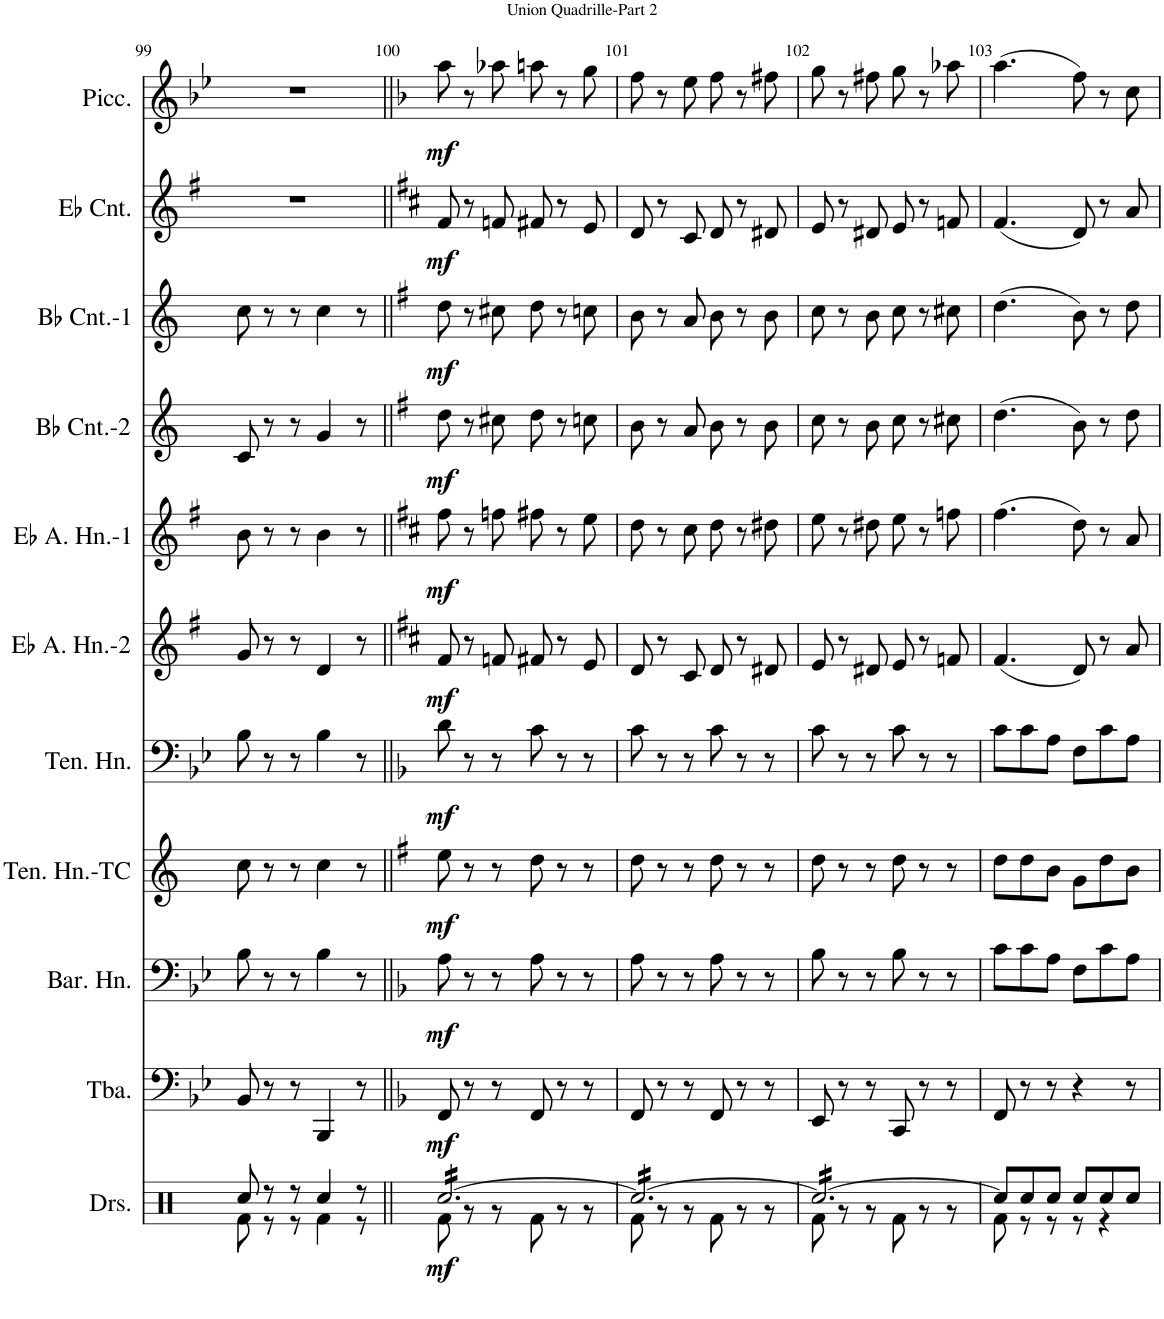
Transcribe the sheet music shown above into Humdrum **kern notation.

**kern	**dynam	**kern	**dynam	**kern	**dynam	**kern	**dynam	**kern	**dynam	**kern	**dynam	**kern	**dynam	**kern	**dynam	**kern	**dynam	**kern	**dynam	**kern	**dynam
*part11	*part11	*part10	*part10	*part9	*part9	*part8	*part8	*part7	*part7	*part6	*part6	*part5	*part5	*part4	*part4	*part3	*part3	*part2	*part2	*part1	*part1
*staff11	*staff11	*staff10	*staff10	*staff9	*staff9	*staff8	*staff8	*staff7	*staff7	*staff6	*staff6	*staff5	*staff5	*staff4	*staff4	*staff3	*staff3	*staff2	*staff2	*staff1	*staff1
*I"Drums	*	*I"Tuba	*	*I"Baritone Horn	*	*I"Tenor Horn-TC	*	*I"Tenor Horn	*	*I"Eb Alto Horn-2	*	*I"Eb Alto Horn-1	*	*I"Bb Cornet-2	*	*I"Bb Cornet-1	*	*I"Eb Cornet	*	*I"Piccolo	*
*I'Drs.	*	*I'Tba.	*	*I'Bar. Hn.	*	*I'Ten. Hn.-TC	*	*I'Ten. Hn.	*	*I'Eb A. Hn.-2	*	*I'Eb A. Hn.-1	*	*I'Bb Cnt.-2	*	*I'Bb Cnt.-1	*	*I'Eb Cnt.	*	*I'Picc.	*
!!LO:PB:g=z
*clefX	*	*clefF4	*	*clefF4	*	*clefG2	*	*clefF4	*	*clefG2	*	*clefG2	*	*clefG2	*	*clefG2	*	*clefG2	*	*clefG2	*
*	*	*	*	*Trd4c7	*	*Trd8c14	*	*Trd4c7	*	*Trd5c9	*	*Trd5c9	*	*Trd1c2	*	*Trd1c2	*	*Trd-2c-3	*	*Trd-7c-12	*
*k[]	*	*k[b-e-]	*	*k[b-e-]	*	*k[]	*	*k[b-e-]	*	*k[f#]	*	*k[f#]	*	*k[]	*	*k[]	*	*k[f#]	*	*k[b-e-]	*
*M6/8	*	*M6/8	*	*M6/8	*	*M6/8	*	*M6/8	*	*M6/8	*	*M6/8	*	*M6/8	*	*M6/8	*	*M6/8	*	*M6/8	*
=99	=99	=99	=99	=99	=99	=99	=99	=99	=99	=99	=99	=99	=99	=99	=99	=99	=99	=99	=99	=99	=99
*^	*	*	*	*	*	*	*	*	*	*	*	*	*	*	*	*	*	*	*	*	*
8Rcc/	8Rf\	.	8BB-/	.	8B-\	.	8cc\	.	8B-\	.	8g/	.	8b\	.	8c/	.	8cc\	.	2.r	.	2.r	.
8r	8r	.	8r	.	8r	.	8r	.	8r	.	8r	.	8r	.	8r	.	8r	.	.	.	.	.
8r	8r	.	8r	.	8r	.	8r	.	8r	.	8r	.	8r	.	8r	.	8r	.	.	.	.	.
4Rcc/	4Rf\	.	4BBB-/	.	4B-\	.	4cc\	.	4B-\	.	4d/	.	4b\	.	4g/	.	4cc\	.	.	.	.	.
8r	8r	.	8r	.	8r	.	8r	.	8r	.	8r	.	8r	.	8r	.	8r	.	.	.	.	.
=100||	=100||	=100||	=100||	=100||	=100||	=100||	=100||	=100||	=100||	=100||	=100||	=100||	=100||	=100||	=100||	=100||	=100||	=100||	=100||	=100||	=100||	=100||
*	*	*	*k[b-]	*	*k[b-]	*	*k[f#]	*	*k[b-]	*	*k[f#c#]	*	*k[f#c#]	*	*k[f#]	*	*k[f#]	*	*k[f#c#]	*	*k[b-]	*
!	!	!LO:DY:b	!	!LO:DY:b	!	!LO:DY:b	!	!LO:DY:b	!	!LO:DY:b	!	!LO:DY:b	!	!LO:DY:b	!	!LO:DY:b	!	!LO:DY:b	!	!LO:DY:b	!	!LO:DY:b
*tremolo	*	*	*	*	*	*	*	*	*	*	*	*	*	*	*	*	*	*	*	*	*	*
[16Rcc/LL	8Rf\	mf	8FF/	mf	8A\	mf	8ee\	mf	8d\	mf	8f#/	mf	8ff#\	mf	8dd\	mf	8dd\	mf	8f#/	mf	8aa\	mf
16Rcc/	.	.	.	.	.	.	.	.	.	.	.	.	.	.	.	.	.	.	.	.	.	.
16Rcc/	8r	.	8r	.	8r	.	8r	.	8r	.	8r	.	8r	.	8r	.	8r	.	8r	.	8r	.
16Rcc/	.	.	.	.	.	.	.	.	.	.	.	.	.	.	.	.	.	.	.	.	.	.
16Rcc/	8r	.	8r	.	8r	.	8r	.	8r	.	8fn/	.	8ffn\	.	8cc#X\	.	8cc#X\	.	8fn/	.	8aa-X\	.
16Rcc/	.	.	.	.	.	.	.	.	.	.	.	.	.	.	.	.	.	.	.	.	.	.
16Rcc/	8Rf\	.	8FF/	.	8A\	.	8dd\	.	8c\	.	8f#X/	.	8ff#X\	.	8dd\	.	8dd\	.	8f#X/	.	8aan\	.
16Rcc/	.	.	.	.	.	.	.	.	.	.	.	.	.	.	.	.	.	.	.	.	.	.
16Rcc/	8r	.	8r	.	8r	.	8r	.	8r	.	8r	.	8r	.	8r	.	8r	.	8r	.	8r	.
16Rcc/	.	.	.	.	.	.	.	.	.	.	.	.	.	.	.	.	.	.	.	.	.	.
16Rcc/	8r	.	8r	.	8r	.	8r	.	8r	.	8e/	.	8ee\	.	8ccn\	.	8ccn\	.	8e/	.	8gg\	.
16Rcc/JJ	.	.	.	.	.	.	.	.	.	.	.	.	.	.	.	.	.	.	.	.	.	.
=101	=101	=101	=101	=101	=101	=101	=101	=101	=101	=101	=101	=101	=101	=101	=101	=101	=101	=101	=101	=101	=101	=101
16Rcc/LL	8Rf\	.	8FF/	.	8A\	.	8dd\	.	8c\	.	8d/	.	8dd\	.	8b\	.	8b\	.	8d/	.	8ff\	.
16Rcc/	.	.	.	.	.	.	.	.	.	.	.	.	.	.	.	.	.	.	.	.	.	.
16Rcc/	8r	.	8r	.	8r	.	8r	.	8r	.	8r	.	8r	.	8r	.	8r	.	8r	.	8r	.
16Rcc/	.	.	.	.	.	.	.	.	.	.	.	.	.	.	.	.	.	.	.	.	.	.
16Rcc/	8r	.	8r	.	8r	.	8r	.	8r	.	8c#/	.	8cc#\	.	8a/	.	8a/	.	8c#/	.	8ee\	.
16Rcc/	.	.	.	.	.	.	.	.	.	.	.	.	.	.	.	.	.	.	.	.	.	.
16Rcc/	8Rf\	.	8FF/	.	8A\	.	8dd\	.	8c\	.	8d/	.	8dd\	.	8b\	.	8b\	.	8d/	.	8ff\	.
16Rcc/	.	.	.	.	.	.	.	.	.	.	.	.	.	.	.	.	.	.	.	.	.	.
16Rcc/	8r	.	8r	.	8r	.	8r	.	8r	.	8r	.	8r	.	8r	.	8r	.	8r	.	8r	.
16Rcc/	.	.	.	.	.	.	.	.	.	.	.	.	.	.	.	.	.	.	.	.	.	.
16Rcc/	8r	.	8r	.	8r	.	8r	.	8r	.	8d#X/	.	8dd#X\	.	8b\	.	8b\	.	8d#X/	.	8ff#X\	.
16Rcc/JJ	.	.	.	.	.	.	.	.	.	.	.	.	.	.	.	.	.	.	.	.	.	.
=102	=102	=102	=102	=102	=102	=102	=102	=102	=102	=102	=102	=102	=102	=102	=102	=102	=102	=102	=102	=102	=102	=102
16Rcc/LL	8Rf\	.	8EE/	.	8B-\	.	8dd\	.	8c\	.	8e/	.	8ee\	.	8cc\	.	8cc\	.	8e/	.	8gg\	.
16Rcc/	.	.	.	.	.	.	.	.	.	.	.	.	.	.	.	.	.	.	.	.	.	.
16Rcc/	8r	.	8r	.	8r	.	8r	.	8r	.	8r	.	8r	.	8r	.	8r	.	8r	.	8r	.
16Rcc/	.	.	.	.	.	.	.	.	.	.	.	.	.	.	.	.	.	.	.	.	.	.
16Rcc/	8r	.	8r	.	8r	.	8r	.	8r	.	8d#X/	.	8dd#X\	.	8b\	.	8b\	.	8d#X/	.	8ff#X\	.
16Rcc/	.	.	.	.	.	.	.	.	.	.	.	.	.	.	.	.	.	.	.	.	.	.
16Rcc/	8Rf\	.	8CC/	.	8B-\	.	8dd\	.	8c\	.	8e/	.	8ee\	.	8cc\	.	8cc\	.	8e/	.	8gg\	.
16Rcc/	.	.	.	.	.	.	.	.	.	.	.	.	.	.	.	.	.	.	.	.	.	.
16Rcc/	8r	.	8r	.	8r	.	8r	.	8r	.	8r	.	8r	.	8r	.	8r	.	8r	.	8r	.
16Rcc/	.	.	.	.	.	.	.	.	.	.	.	.	.	.	.	.	.	.	.	.	.	.
16Rcc/	8r	.	8r	.	8r	.	8r	.	8r	.	8fn/	.	8ffn\	.	8cc#X\	.	8cc#X\	.	8fn/	.	8aa-X\	.
16Rcc/JJ	.	.	.	.	.	.	.	.	.	.	.	.	.	.	.	.	.	.	.	.	.	.
*Xtremolo	*	*	*	*	*	*	*	*	*	*	*	*	*	*	*	*	*	*	*	*	*	*
=103	=103	=103	=103	=103	=103	=103	=103	=103	=103	=103	=103	=103	=103	=103	=103	=103	=103	=103	=103	=103	=103	=103
8Rcc/L]	8Rf\	.	8FF/	.	8c\L	.	8dd\L	.	8c\L	.	(4.f#/	.	(4.ff#\	.	(4.dd\	.	(4.dd\	.	(4.f#/	.	(4.aa\	.
8Rcc/	8r	.	8r	.	8c\	.	8dd\	.	8c\	.	.	.	.	.	.	.	.	.	.	.	.	.
8Rcc/J	8r	.	8r	.	8A\J	.	8b\J	.	8A\J	.	.	.	.	.	.	.	.	.	.	.	.	.
8Rcc/L	8r	.	4r	.	8F\L	.	8g\L	.	8F\L	.	8d/)	.	8dd\)	.	8b\)	.	8b\)	.	8d/)	.	8ff\)	.
8Rcc/	4r	.	.	.	8c\	.	8dd\	.	8c\	.	8r	.	8r	.	8r	.	8r	.	8r	.	8r	.
8Rcc/J	.	.	8r	.	8A\J	.	8b\J	.	8A\J	.	8a/	.	8a/	.	8dd\	.	8dd\	.	8a/	.	8cc\	.
*v	*v	*	*	*	*	*	*	*	*	*	*	*	*	*	*	*	*	*	*	*	*	*
=	=	=	=	=	=	=	=	=	=	=	=	=	=	=	=	=	=	=	=	=	=
*-	*-	*-	*-	*-	*-	*-	*-	*-	*-	*-	*-	*-	*-	*-	*-	*-	*-	*-	*-	*-	*-
